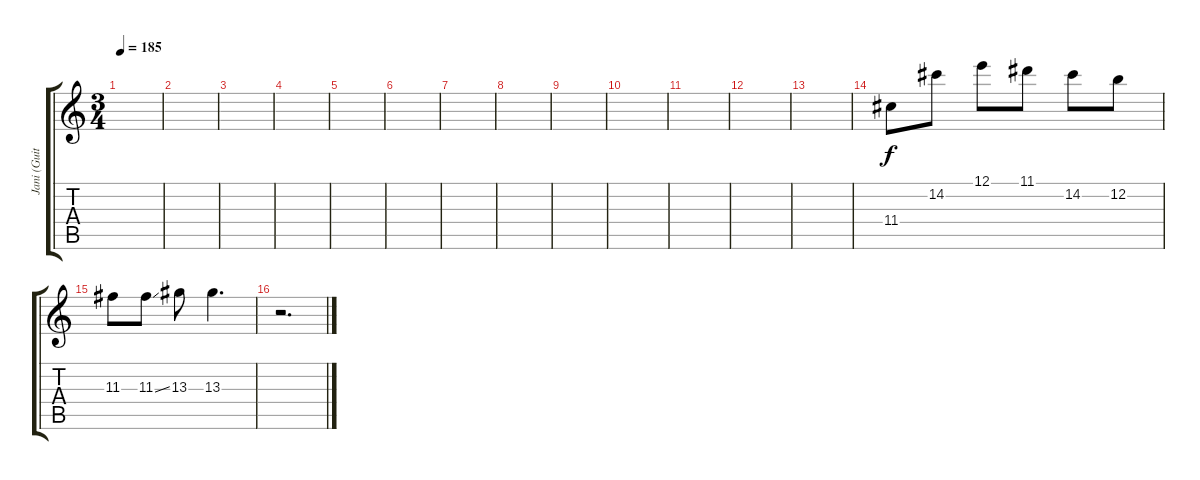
\track ("Jani (Guitar Solo)" "Jani (Guit") {instrument acousticguitarnylon}
\staff {score tabs}
\tuning (E4 B3 G3 D3 A2 E2) {hide}
\ts (3 4)
\tempo 185
\clef g2
\ks c
|
|
|
|
|
|
|
|
|
|
|
|
|
11.4.8 14.2.8 12.1.8 11.1.8 14.2.8 12.2.8 |
11.3.8 11.3{ss}.8 13.3.8 13.3.4{d} |
r.2{d}
